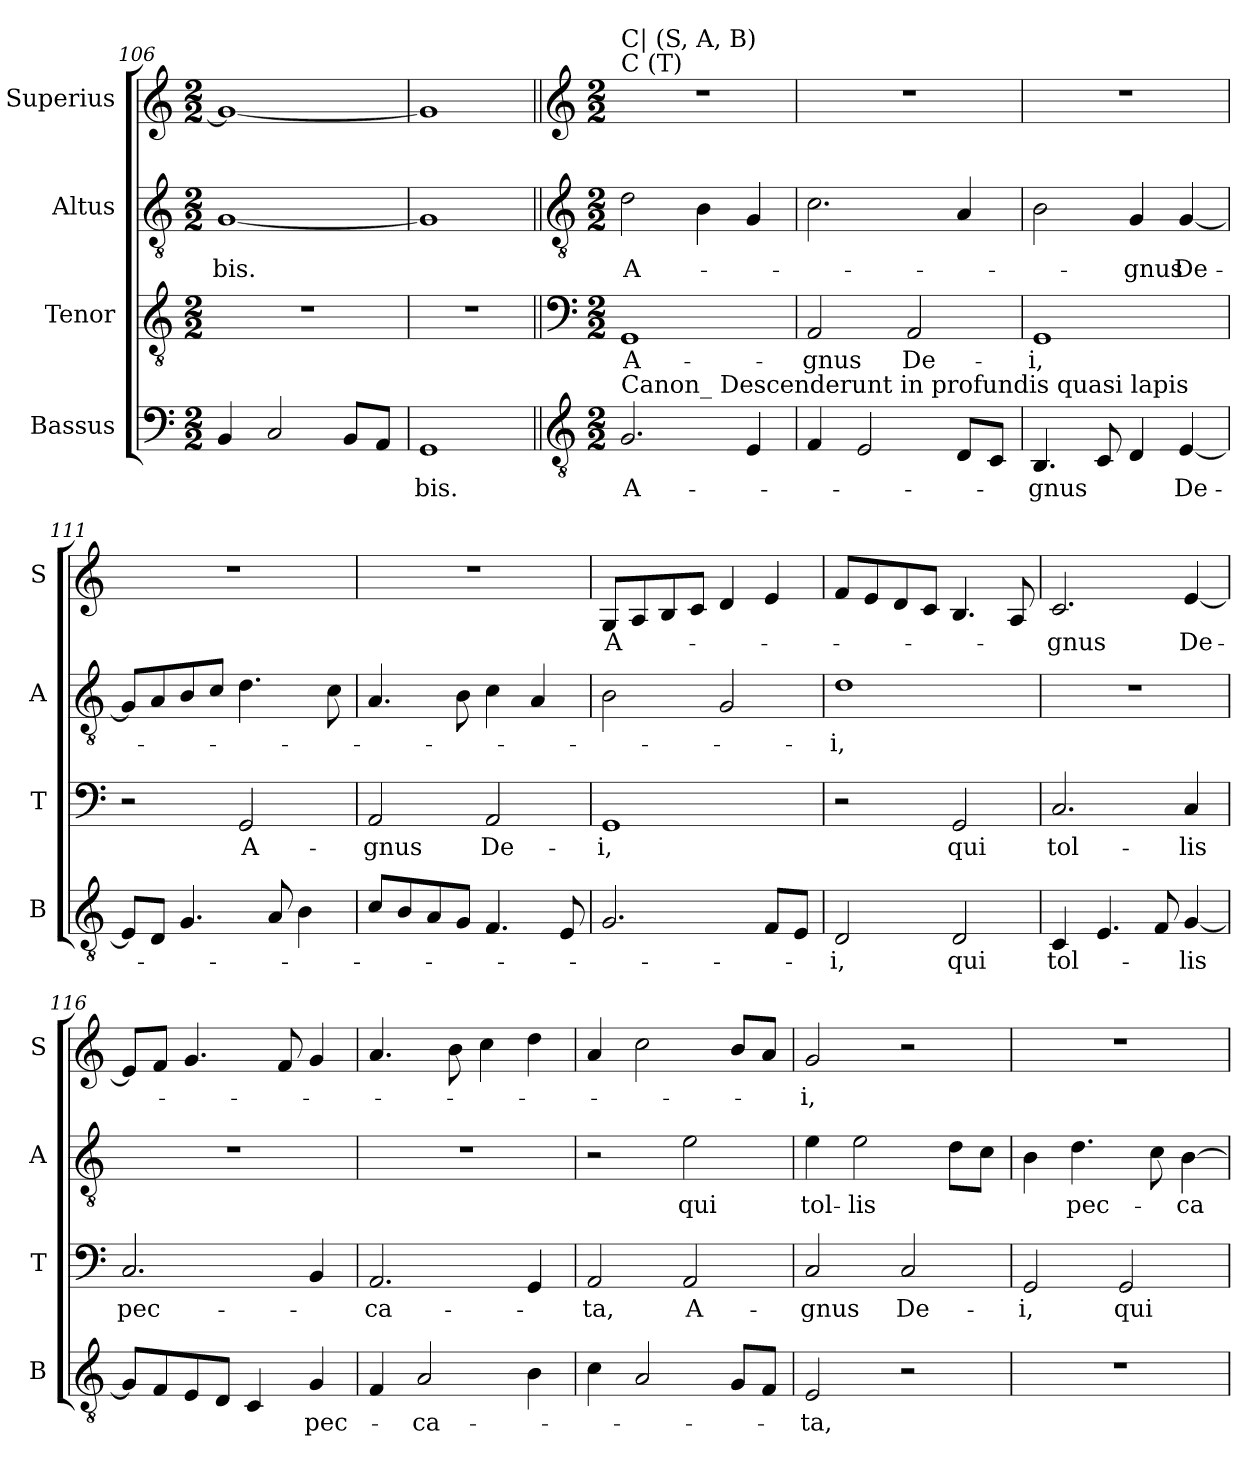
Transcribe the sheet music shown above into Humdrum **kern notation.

**kern	**text	**kern	**text	**kern	**text	**kern	**text
*part4	*part4	*part3	*part3	*part2	*part2	*part1	*part1
*staff4	*staff4	*staff3	*staff3	*staff2	*staff2	*staff1	*staff1
*I"Bassus	*	*I"Tenor	*	*I"Altus	*	*I"Superius	*
*I'B	*	*I'T	*	*I'A	*	*I'S	*
*clefF4	*	*clefGv2	*	*clefGv2	*	*clefG2	*
*k[]	*	*k[]	*	*k[]	*	*k[]	*
*M2/2	*	*M2/2	*	*M2/2	*	*M2/2	*
=106	=106	=106	=106	=106	=106	=106	=106
4BB	.	1r	.	[1G	-bis.	1g_	.
2C	.	.	.	.	.	.	.
8BBL	.	.	.	.	.	.	.
8AAJ	.	.	.	.	.	.	.
=107	=107	=107	=107	=107	=107	=107	=107
!	!LO:LY:i	!	!	!	!	!	!
1GG	-bis.	1r	.	1G]	.	1g]	.
=108||	=108||	=108||	=108||	=108||	=108||	=108||	=108||
*clefGv2	*	*clefF4	*	*clefGv2	*	*clefG2	*
*M2/2	*	*M2/2	*	*M2/2	*	*M2/2	*
!	!	!	!	!	!	!LO:TX:a:t=C (T)	!
!	!	!	!	!	!	!LO:TX:a:t=C| (S, A, B)	!
!LO:TX:a:t=Canon_ Descenderunt in profundis quasi lapis	!	!	!	!	!	!	!
2.G	A-	1GG	A-	2d	A-	1r	.
.	.	.	.	4B	.	.	.
4E	.	.	.	4G	.	.	.
=109	=109	=109	=109	=109	=109	=109	=109
4F	.	2AA	-gnus	2.c	.	1r	.
2E	.	.	.	.	.	.	.
.	.	2AA	De-	.	.	.	.
8DL	.	.	.	4A	.	.	.
8CJ	.	.	.	.	.	.	.
=110	=110	=110	=110	=110	=110	=110	=110
4.BB	-gnus	1GG	-i,	2B	.	1r	.
8C	.	.	.	.	.	.	.
4D	.	.	.	4G	-gnus	.	.
[4E	De-	.	.	[4G	De-	.	.
=111	=111	=111	=111	=111	=111	=111	=111
8EL]	.	2r	.	8GL]	.	1r	.
8DJ	.	.	.	8A	.	.	.
4.G	.	.	.	8B	.	.	.
.	.	.	.	8cJ	.	.	.
!	!	!	!LO:LY:i	!	!	!	!
.	.	2GG	A-	4.d	.	.	.
8A	.	.	.	.	.	.	.
4B	.	.	.	.	.	.	.
.	.	.	.	8c	.	.	.
=112	=112	=112	=112	=112	=112	=112	=112
!	!	!	!LO:LY:i	!	!	!	!
8cL	.	2AA	-gnus	4.A	.	1r	.
8B	.	.	.	.	.	.	.
8A	.	.	.	.	.	.	.
8GJ	.	.	.	8B	.	.	.
!	!	!	!LO:LY:i	!	!	!	!
4.F	.	2AA	De-	4c	.	.	.
.	.	.	.	4A	.	.	.
8E	.	.	.	.	.	.	.
=113	=113	=113	=113	=113	=113	=113	=113
!	!	!	!LO:LY:i	!	!	!	!
2.G	.	1GG	-i,	2B	.	8GL	A-
.	.	.	.	.	.	8A	.
.	.	.	.	.	.	8B	.
.	.	.	.	.	.	8cJ	.
.	.	.	.	2G	.	4d	.
8FL	.	.	.	.	.	4e	.
8EJ	.	.	.	.	.	.	.
=114	=114	=114	=114	=114	=114	=114	=114
2D	-i,	2r	.	1d	-i,	8fL	.
.	.	.	.	.	.	8e	.
.	.	.	.	.	.	8d	.
.	.	.	.	.	.	8cJ	.
!	!	!	!LO:LY:i	!	!	!	!
2D	qui	2GG	qui	.	.	4.B	.
.	.	.	.	.	.	8A	.
=115	=115	=115	=115	=115	=115	=115	=115
!	!	!	!LO:LY:i	!	!	!	!
4C	tol-	2.C	tol-	1r	.	2.c	-gnus
4.E	.	.	.	.	.	.	.
8F	.	.	.	.	.	.	.
!	!	!	!LO:LY:i	!	!	!	!
[4G	-lis	4C	-lis	.	.	[4e	De-
=116	=116	=116	=116	=116	=116	=116	=116
!	!	!	!LO:LY:i	!	!	!	!
8GL]	.	2.C	pec-	1r	.	8eL]	.
8F	.	.	.	.	.	8fJ	.
8E	.	.	.	.	.	4.g	.
8DJ	.	.	.	.	.	.	.
4C	.	.	.	.	.	.	.
.	.	.	.	.	.	8f	.
!	!LO:LY:i	!	!	!	!	!	!
4G	pec-	4BB	.	.	.	4g	.
=117	=117	=117	=117	=117	=117	=117	=117
!	!	!	!LO:LY:i	!	!	!	!
4F	.	2.AA	-ca-	1r	.	4.a	.
!	!LO:LY:i	!	!	!	!	!	!
2A	-ca-	.	.	.	.	.	.
.	.	.	.	.	.	8b	.
.	.	.	.	.	.	4cc	.
4B	.	4GG	.	.	.	4dd	.
=118	=118	=118	=118	=118	=118	=118	=118
!	!	!	!LO:LY:i	!	!	!	!
4c	.	2AA	-ta,	2r	.	4a	.
2A	.	.	.	.	.	2cc	.
!	!	!	!LO:LY:i	!	!	!	!
.	.	2AA	A-	2e	qui	.	.
8GL	.	.	.	.	.	8bL	.
8FJ	.	.	.	.	.	8aJ	.
=119	=119	=119	=119	=119	=119	=119	=119
!	!LO:LY:i	!	!LO:LY:i	!	!	!	!
2E	-ta,	2C	-gnus	4e	tol-	2g	-i,
.	.	.	.	2e	-lis	.	.
!	!	!	!LO:LY:i	!	!	!	!
2r	.	2C	De-	.	.	2r	.
.	.	.	.	8dL	.	.	.
.	.	.	.	8cJ	.	.	.
=120	=120	=120	=120	=120	=120	=120	=120
!	!	!	!LO:LY:i	!	!	!	!
1r	.	2GG	-i,	4B	.	1r	.
!	!	!	!	!	!LO:LY:i	!	!
.	.	.	.	4.d	pec-	.	.
!	!	!	!LO:LY:i	!	!	!	!
.	.	2GG	qui	.	.	.	.
.	.	.	.	8c	.	.	.
!	!	!	!	!	!LO:LY:i	!	!
.	.	.	.	[4B	-ca-	.	.
=	=	=	=	=	=	=	=
*-	*-	*-	*-	*-	*-	*-	*-
